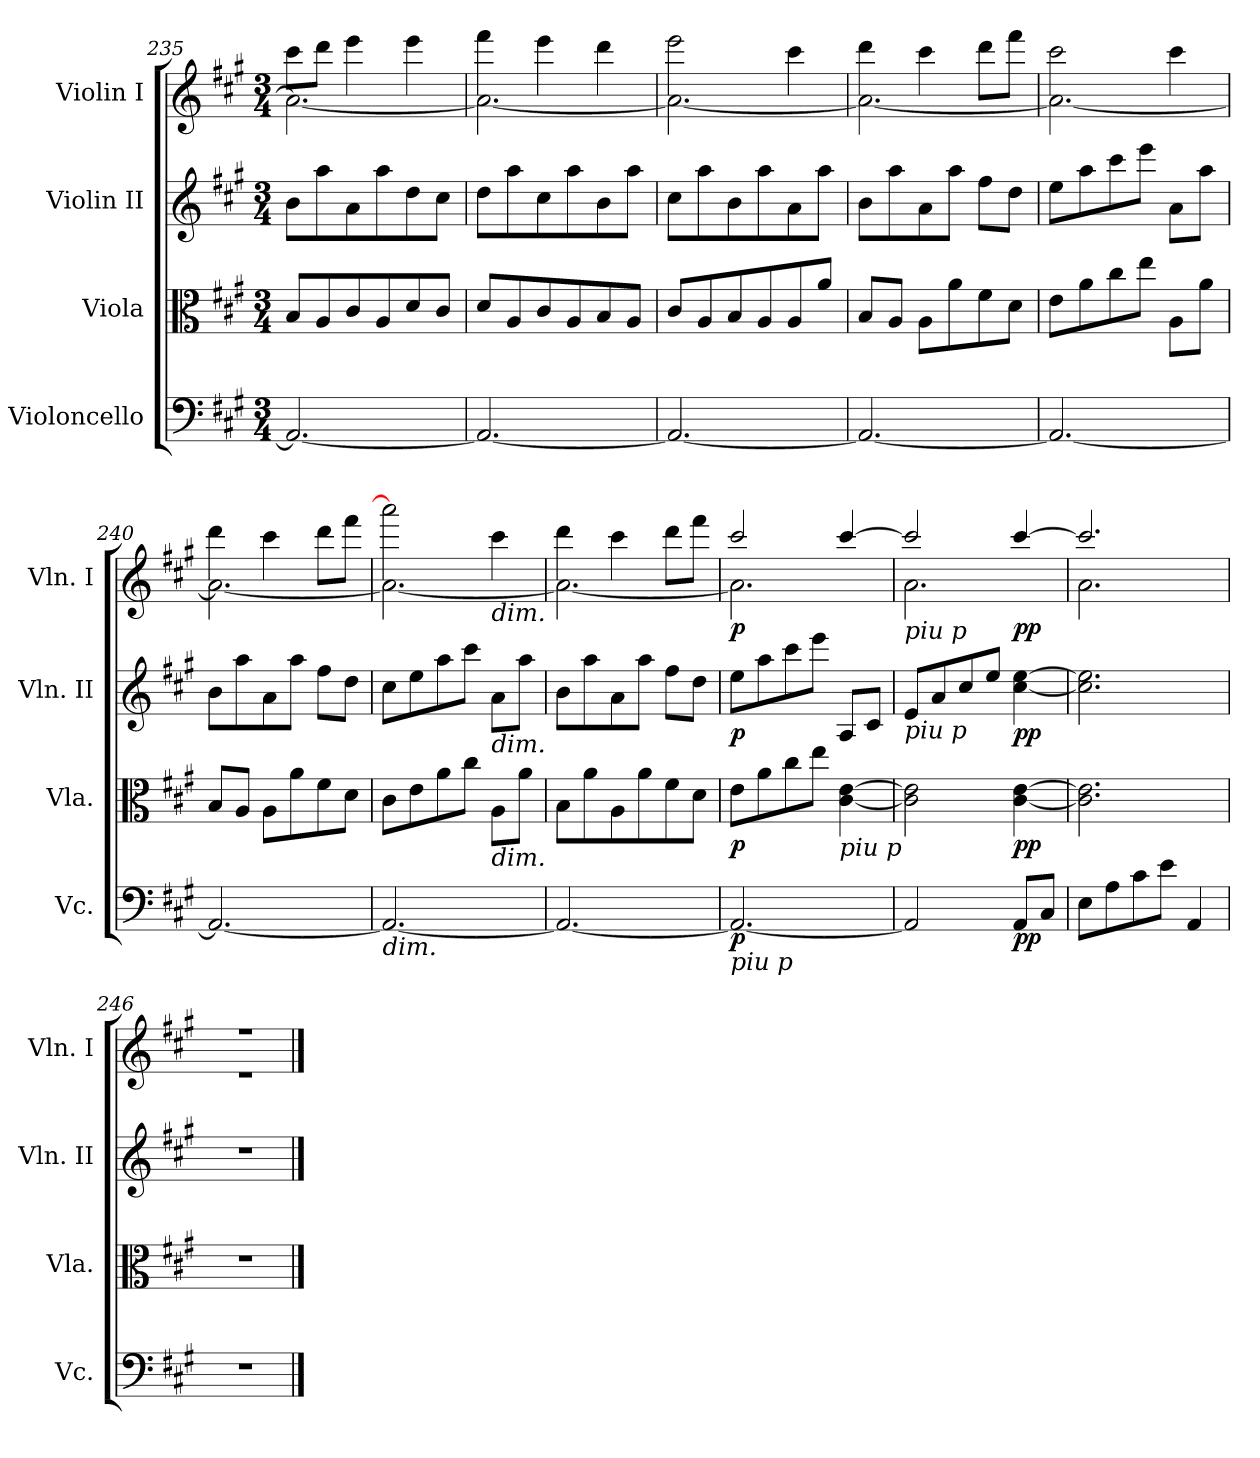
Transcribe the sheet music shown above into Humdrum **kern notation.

**kern	**dynam	**kern	**dynam	**kern	**dynam	**kern	**dynam
*part4	*part4	*part3	*part3	*part2	*part2	*part1	*part1
*staff4	*staff4	*staff3	*staff3	*staff2	*staff2	*staff1	*staff1
*I"Violoncello	*	*I"Viola	*	*I"Violin II	*	*I"Violin I	*
*I'Vc.	*	*I'Vla.	*	*I'Vln. II	*	*I'Vln. I	*
*clefF4	*	*clefC3	*	*clefG2	*	*clefG2	*
*k[f#c#g#]	*	*k[f#c#g#]	*	*k[f#c#g#]	*	*k[f#c#g#]	*
*M3/4	*	*M3/4	*	*M3/4	*	*M3/4	*
=235	=235	=235	=235	=235	=235	=235	=235
*	*	*	*	*	*	*^	*
2.AA/_	.	8B/L	.	8b\L	.	8ccc#\L	2.a\_	.
.	.	8A/	.	8aa\	.	8ddd\J	.	.
.	.	8c#/	.	8a\	.	4eee\	.	.
.	.	8A/	.	8aa\	.	.	.	.
.	.	8d/	.	8dd\	.	4eee\	.	.
.	.	8c#/J	.	8cc#\J	.	.	.	.
=236	=236	=236	=236	=236	=236	=236	=236	=236
2.AA/_	.	8d/L	.	8dd\L	.	4fff#\	2.a\_	.
.	.	8A/	.	8aa\	.	.	.	.
.	.	8c#/	.	8cc#\	.	4eee\	.	.
.	.	8A/	.	8aa\	.	.	.	.
.	.	8B/	.	8b\	.	4ddd\	.	.
.	.	8A/J	.	8aa\J	.	.	.	.
=237	=237	=237	=237	=237	=237	=237	=237	=237
2.AA/_	.	8c#/L	.	8cc#\L	.	2eee\	2.a\_	.
.	.	8A/	.	8aa\	.	.	.	.
.	.	8B/	.	8b\	.	.	.	.
.	.	8A/	.	8aa\	.	.	.	.
.	.	8A/	.	8a\	.	4ccc#\	.	.
.	.	8a/J	.	8aa\J	.	.	.	.
=238	=238	=238	=238	=238	=238	=238	=238	=238
2.AA/_	.	8B/L	.	8b\L	.	4ddd\	2.a\_	.
.	.	8A/J	.	8aa\	.	.	.	.
.	.	8A\L	.	8a\	.	4ccc#\	.	.
.	.	8a\	.	8aa\J	.	.	.	.
.	.	8f#\	.	8ff#\L	.	8ddd\L	.	.
.	.	8d\J	.	8dd\J	.	8fff#\J	.	.
=239	=239	=239	=239	=239	=239	=239	=239	=239
2.AA/_	.	8e\L	.	8ee\L	.	2ccc#\	2.a\_	.
.	.	8a\	.	8aa\	.	.	.	.
.	.	8cc#\	.	8ccc#\	.	.	.	.
.	.	8ee\J	.	8eee\J	.	.	.	.
.	.	8A\L	.	8a\L	.	4ccc#\	.	.
.	.	8a\J	.	8aa\J	.	.	.	.
!!LO:PB:g=z	!!
=240	=240	=240	=240	=240	=240	=240	=240	=240
2.AA/_	.	8B/L	.	8b\L	.	4ddd\	2.a\_	.
.	.	8A/J	.	8aa\	.	.	.	.
.	.	8A\L	.	8a\	.	4ccc#\	.	.
.	.	8a\	.	8aa\J	.	.	.	.
.	.	8f#\	.	8ff#\L	.	8ddd\L	.	.
.	.	8d\J	.	8dd\J	.	8fff#\J	.	.
=241	=241	=241	=241	=241	=241	=241	=241	=241
!LO:TX:b:i:t=dim.	!	!	!	!	!	!	!	!
2.AA/_	.	8c#\L	.	8cc#\L	.	2aaa\]	2.a\_	.
.	.	8e\	.	8ee\	.	.	.	.
.	.	8a\	.	8aa\	.	.	.	.
.	.	8cc#\J	.	8ccc#\J	.	.	.	.
!	!	!	!	!	!	!LO:TX:b:i:t=dim.	!	!
!	!	!	!	!LO:TX:b:i:t=dim.	!	!	!	!
!	!	!LO:TX:b:i:t=dim.	!	!	!	!	!	!
.	.	8A\L	.	8a\L	.	4ccc#\	.	.
.	.	8a\J	.	8aa\J	.	.	.	.
=242	=242	=242	=242	=242	=242	=242	=242	=242
2.AA/_	.	8B\L	.	8b\L	.	4ddd\	2.a\_	.
.	.	8a\	.	8aa\	.	.	.	.
.	.	8A\	.	8a\	.	4ccc#\	.	.
.	.	8a\	.	8aa\J	.	.	.	.
.	.	8f#\	.	8ff#\L	.	8ddd\L	.	.
.	.	8d\J	.	8dd\J	.	8fff#\J	.	.
!!LO:LB:g=z	!!
=243	=243	=243	=243	=243	=243	=243	=243	=243
!LO:TX:b:i:t=piu p	!	!	!	!	!	!	!	!
!	!LO:DY:b	!	!LO:DY:b	!	!LO:DY:b	!	!	!LO:DY:b
2.AA/_	p	8e\L	p	8ee\L	p	2ccc#/	2.a\]	p
.	.	8a\	.	8aa\	.	.	.	.
.	.	8cc#\	.	8ccc#\	.	.	.	.
.	.	8ee\J	.	8eee\J	.	.	.	.
!	!	!LO:TX:b:i:t=piu p	!	!	!	!	!	!
.	.	[4c#\ [4e\	.	8A/L	.	[4ccc#/	.	.
.	.	.	.	8c#/J	.	.	.	.
=244	=244	=244	=244	=244	=244	=244	=244	=244
!	!	!	!	!	!	!LO:TX:b:i:t=piu p	!	!
!	!	!	!	!LO:TX:b:i:t=piu p	!	!	!	!
2AA/]	.	2c#\] 2e\]	.	8e/L	.	2ccc#/]	2.a\	.
.	.	.	.	8a/	.	.	.	.
.	.	.	.	8cc#/	.	.	.	.
.	.	.	.	8ee/J	.	.	.	.
!	!LO:DY:b	!	!LO:DY:b	!	!LO:DY:b	!	!	!LO:DY:b
8AA/L	pp	[4c#\ [4e\	pp	[4cc#\ [4ee\	pp	[4ccc#/	.	pp
8C#/J	.	.	.	.	.	.	.	.
=245	=245	=245	=245	=245	=245	=245	=245	=245
8E\L	.	2.c#\] 2.e\]	.	2.cc#\] 2.ee\]	.	2.ccc#/]	2.a\	.
8A\	.	.	.	.	.	.	.	.
8c#\	.	.	.	.	.	.	.	.
8e\J	.	.	.	.	.	.	.	.
4AA/	.	.	.	.	.	.	.	.
=246	=246	=246	=246	=246	=246	=246	=246	=246
2.r	.	2.r	.	2.r	.	2.r	2.r	.
*	*	*	*	*	*	*v	*v	*
==	==	==	==	==	==	==	==
*-	*-	*-	*-	*-	*-	*-	*-
